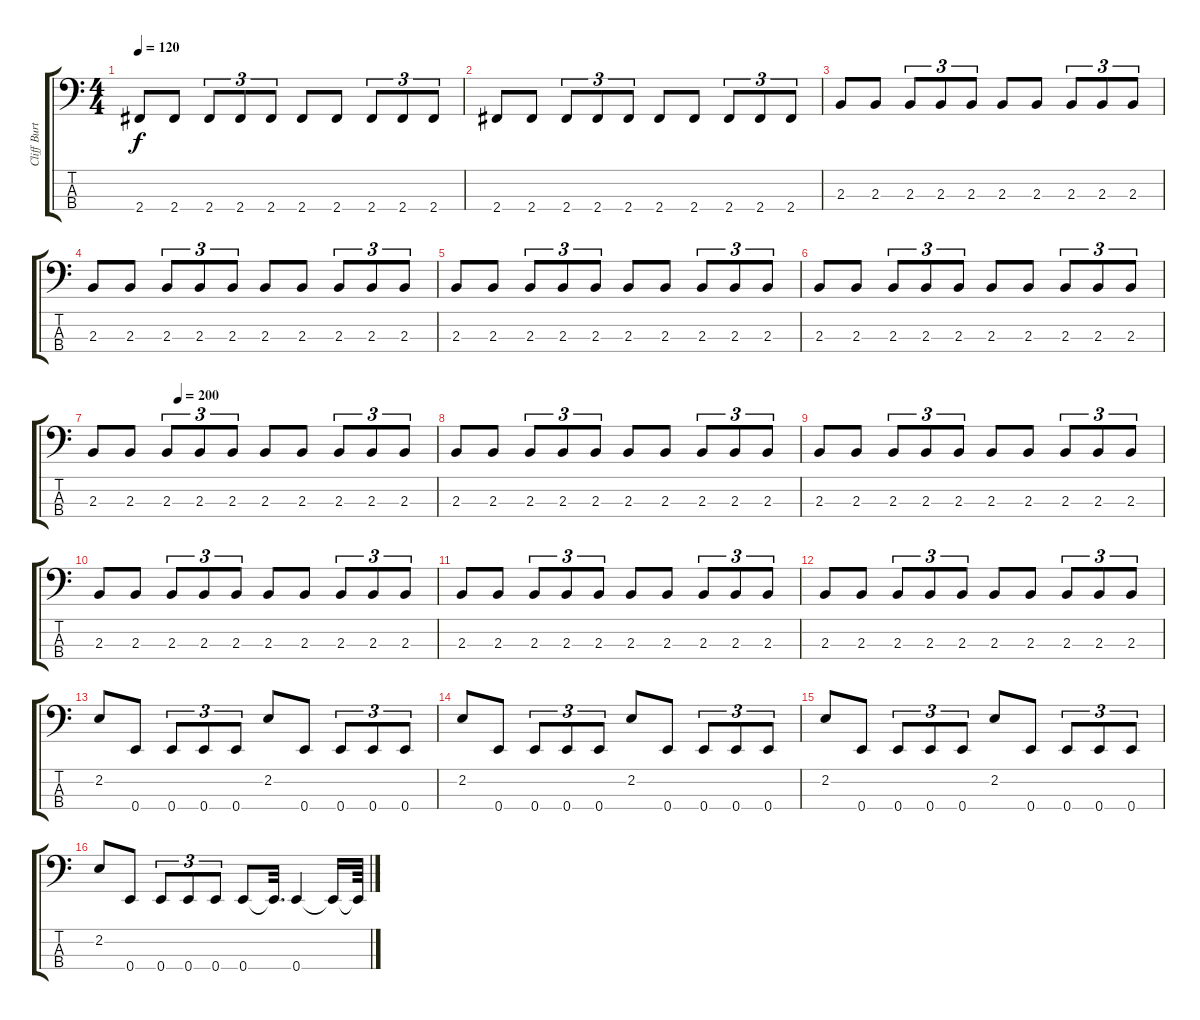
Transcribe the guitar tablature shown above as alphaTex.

\track ("Cliff Burton (Bass)" "Cliff Burt") {instrument electricbasspick}
\staff {score tabs}
\tuning (G2 D2 A1 E1) {hide}
\ts (4 4)
\tempo 120
\clef f4
\ks c
2.4.8{dy f} 2.4.8 2.4.8{tu (3 2)} 2.4.8{tu (3 2)} 2.4.8{tu (3 2)} 2.4.8 2.4.8 2.4.8{tu (3 2)} 2.4.8{tu (3 2)} 2.4.8{tu (3 2)} |
2.4.8 2.4.8 2.4.8{tu (3 2)} 2.4.8{tu (3 2)} 2.4.8{tu (3 2)} 2.4.8 2.4.8 2.4.8{tu (3 2)} 2.4.8{tu (3 2)} 2.4.8{tu (3 2)} |
2.3.8 2.3.8 2.3.8{tu (3 2)} 2.3.8{tu (3 2)} 2.3.8{tu (3 2)} 2.3.8 2.3.8 2.3.8{tu (3 2)} 2.3.8{tu (3 2)} 2.3.8{tu (3 2)} |
2.3.8 2.3.8 2.3.8{tu (3 2)} 2.3.8{tu (3 2)} 2.3.8{tu (3 2)} 2.3.8 2.3.8 2.3.8{tu (3 2)} 2.3.8{tu (3 2)} 2.3.8{tu (3 2)} |
2.3.8 2.3.8 2.3.8{tu (3 2)} 2.3.8{tu (3 2)} 2.3.8{tu (3 2)} 2.3.8 2.3.8 2.3.8{tu (3 2)} 2.3.8{tu (3 2)} 2.3.8{tu (3 2)} |
2.3.8 2.3.8 2.3.8{tu (3 2)} 2.3.8{tu (3 2)} 2.3.8{tu (3 2)} 2.3.8 2.3.8 2.3.8{tu (3 2)} 2.3.8{tu (3 2)} 2.3.8{tu (3 2)} |
\tempo (200 0.25)
2.3.8 2.3.8 2.3.8{tu (3 2)} 2.3.8{tu (3 2)} 2.3.8{tu (3 2)} 2.3.8 2.3.8 2.3.8{tu (3 2)} 2.3.8{tu (3 2)} 2.3.8{tu (3 2)} |
2.3.8 2.3.8 2.3.8{tu (3 2)} 2.3.8{tu (3 2)} 2.3.8{tu (3 2)} 2.3.8 2.3.8 2.3.8{tu (3 2)} 2.3.8{tu (3 2)} 2.3.8{tu (3 2)} |
2.3.8 2.3.8 2.3.8{tu (3 2)} 2.3.8{tu (3 2)} 2.3.8{tu (3 2)} 2.3.8 2.3.8 2.3.8{tu (3 2)} 2.3.8{tu (3 2)} 2.3.8{tu (3 2)} |
2.3.8 2.3.8 2.3.8{tu (3 2)} 2.3.8{tu (3 2)} 2.3.8{tu (3 2)} 2.3.8 2.3.8 2.3.8{tu (3 2)} 2.3.8{tu (3 2)} 2.3.8{tu (3 2)} |
2.3.8 2.3.8 2.3.8{tu (3 2)} 2.3.8{tu (3 2)} 2.3.8{tu (3 2)} 2.3.8 2.3.8 2.3.8{tu (3 2)} 2.3.8{tu (3 2)} 2.3.8{tu (3 2)} |
2.3.8 2.3.8 2.3.8{tu (3 2)} 2.3.8{tu (3 2)} 2.3.8{tu (3 2)} 2.3.8 2.3.8 2.3.8{tu (3 2)} 2.3.8{tu (3 2)} 2.3.8{tu (3 2)} |
2.2.8 0.4.8 0.4.8{tu (3 2)} 0.4.8{tu (3 2)} 0.4.8{tu (3 2)} 2.2.8 0.4.8 0.4.8{tu (3 2)} 0.4.8{tu (3 2)} 0.4.8{tu (3 2)} |
2.2.8 0.4.8 0.4.8{tu (3 2)} 0.4.8{tu (3 2)} 0.4.8{tu (3 2)} 2.2.8 0.4.8 0.4.8{tu (3 2)} 0.4.8{tu (3 2)} 0.4.8{tu (3 2)} |
2.2.8 0.4.8 0.4.8{tu (3 2)} 0.4.8{tu (3 2)} 0.4.8{tu (3 2)} 2.2.8 0.4.8 0.4.8{tu (3 2)} 0.4.8{tu (3 2)} 0.4.8{tu (3 2)} |
2.2.8 0.4.8 0.4.8{tu (3 2)} 0.4.8{tu (3 2)} 0.4.8{tu (3 2)} 0.4.8 0.4{t}.32{d} 0.4.4 0.4{t}.16 0.4{t}.64
